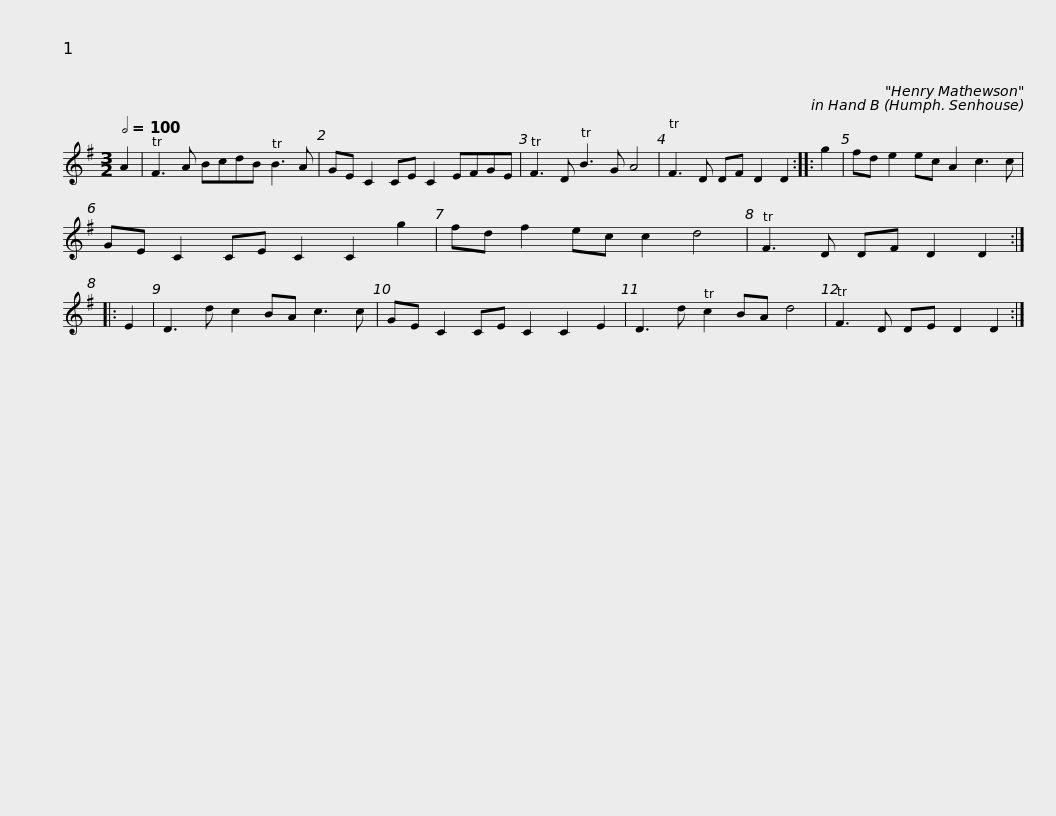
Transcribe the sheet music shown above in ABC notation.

X:1
L:1/8
Q:1/2=100
M:3/2
I:linebreak $
K:G
V:1 treble
V:1
 A2 | F3 A BcdB B3 A | GE C2 CE C2 EFGE | F3 D B3 G A4 | F3 D DF D2 D2 :: %5
 g2 |$ fd e2 ec A2 c3 c | GE C2 CE C2 C2 g2 | fd f2 ec c2 d4 | F3 D DF D2 D2 :: %10
 E2 | D3 d c2 BA c3 c |$ GE C2 CE C2 C2 E2 | D3 d c2 BA d4 | F3 D DE D2 D2 :| %15
